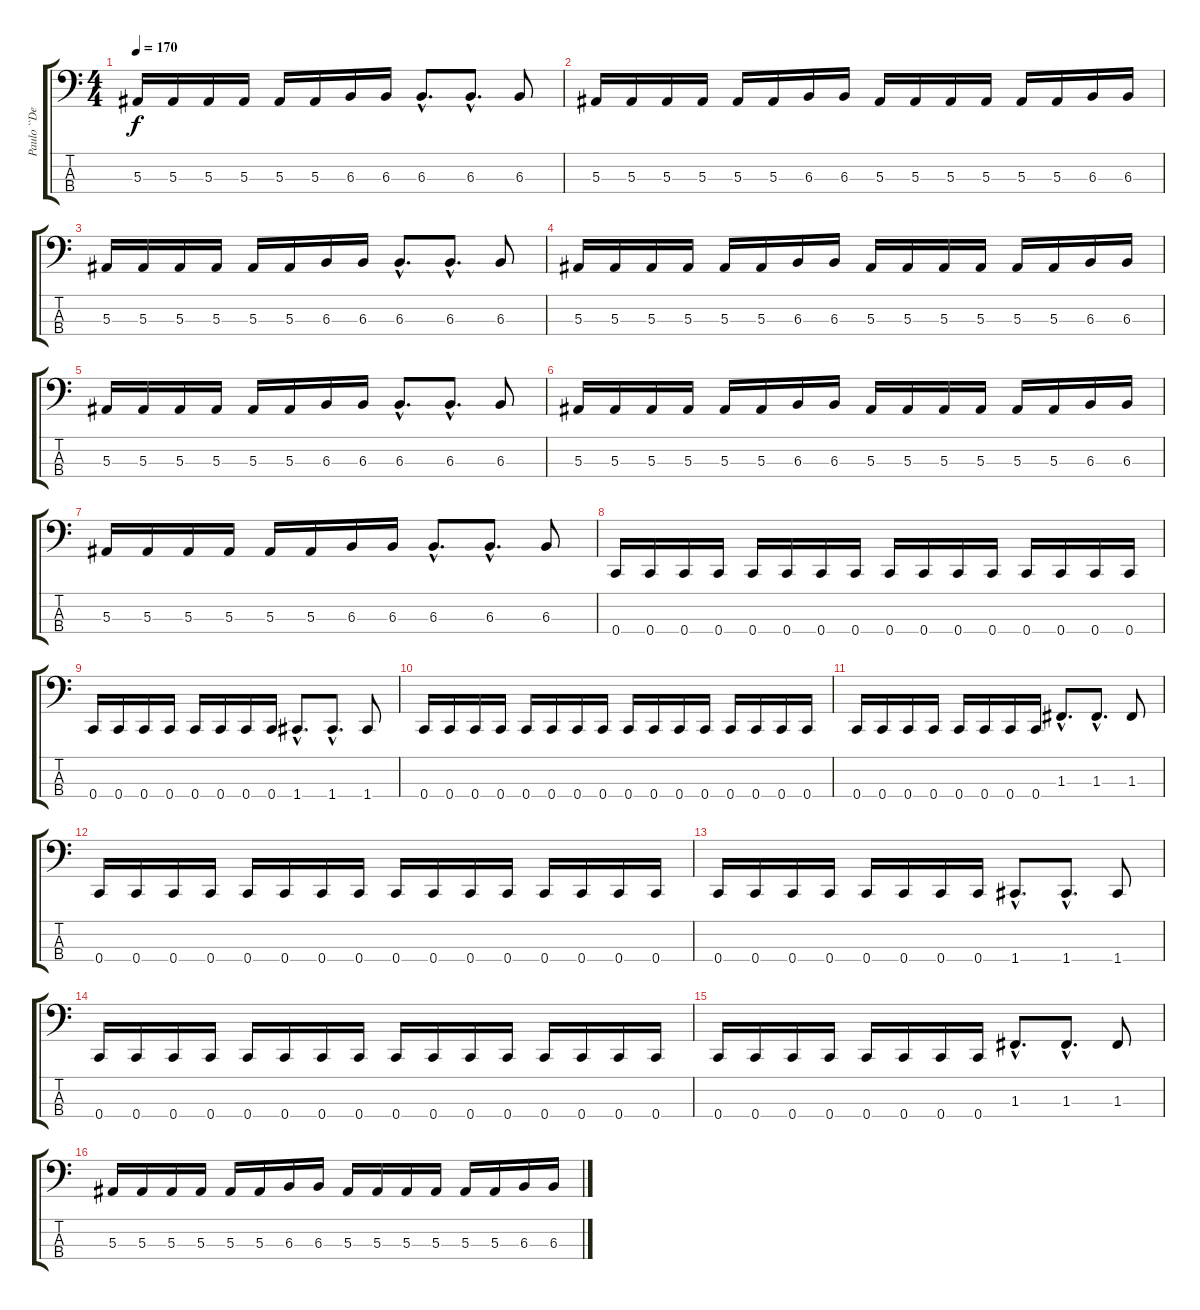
\track ("Paulo ``Destructor`` Pinto Jr" "Paulo ``De") {instrument electricbasspick}
\staff {score tabs}
\tuning (Eb2 Bb1 F1 C1) {hide}
\ts (4 4)
\tempo 170
\clef f4
\ks c
5.3.16{dy f} 5.3.16 5.3.16 5.3.16 5.3.16 5.3.16 6.3.16 6.3.16 6.3{hac}.8{d} 6.3{hac}.8{d} 6.3.8 |
5.3.16 5.3.16 5.3.16 5.3.16 5.3.16 5.3.16 6.3.16 6.3.16 5.3.16 5.3.16 5.3.16 5.3.16 5.3.16 5.3.16 6.3.16 6.3.16 |
5.3.16 5.3.16 5.3.16 5.3.16 5.3.16 5.3.16 6.3.16 6.3.16 6.3{hac}.8{d} 6.3{hac}.8{d} 6.3.8 |
5.3.16 5.3.16 5.3.16 5.3.16 5.3.16 5.3.16 6.3.16 6.3.16 5.3.16 5.3.16 5.3.16 5.3.16 5.3.16 5.3.16 6.3.16 6.3.16 |
5.3.16 5.3.16 5.3.16 5.3.16 5.3.16 5.3.16 6.3.16 6.3.16 6.3{hac}.8{d} 6.3{hac}.8{d} 6.3.8 |
5.3.16 5.3.16 5.3.16 5.3.16 5.3.16 5.3.16 6.3.16 6.3.16 5.3.16 5.3.16 5.3.16 5.3.16 5.3.16 5.3.16 6.3.16 6.3.16 |
5.3.16 5.3.16 5.3.16 5.3.16 5.3.16 5.3.16 6.3.16 6.3.16 6.3{hac}.8{d} 6.3{hac}.8{d} 6.3.8 |
0.4.16 0.4.16 0.4.16 0.4.16 0.4.16 0.4.16 0.4.16 0.4.16 0.4.16 0.4.16 0.4.16 0.4.16 0.4.16 0.4.16 0.4.16 0.4.16 |
0.4.16 0.4.16 0.4.16 0.4.16 0.4.16 0.4.16 0.4.16 0.4.16 1.4{hac}.8{d} 1.4{hac}.8{d} 1.4.8 |
0.4.16 0.4.16 0.4.16 0.4.16 0.4.16 0.4.16 0.4.16 0.4.16 0.4.16 0.4.16 0.4.16 0.4.16 0.4.16 0.4.16 0.4.16 0.4.16 |
0.4.16 0.4.16 0.4.16 0.4.16 0.4.16 0.4.16 0.4.16 0.4.16 1.3{hac}.8{d} 1.3{hac}.8{d} 1.3.8 |
0.4.16 0.4.16 0.4.16 0.4.16 0.4.16 0.4.16 0.4.16 0.4.16 0.4.16 0.4.16 0.4.16 0.4.16 0.4.16 0.4.16 0.4.16 0.4.16 |
0.4.16 0.4.16 0.4.16 0.4.16 0.4.16 0.4.16 0.4.16 0.4.16 1.4{hac}.8{d} 1.4{hac}.8{d} 1.4.8 |
0.4.16 0.4.16 0.4.16 0.4.16 0.4.16 0.4.16 0.4.16 0.4.16 0.4.16 0.4.16 0.4.16 0.4.16 0.4.16 0.4.16 0.4.16 0.4.16 |
0.4.16 0.4.16 0.4.16 0.4.16 0.4.16 0.4.16 0.4.16 0.4.16 1.3{hac}.8{d} 1.3{hac}.8{d} 1.3.8 |
5.3.16 5.3.16 5.3.16 5.3.16 5.3.16 5.3.16 6.3.16 6.3.16 5.3.16 5.3.16 5.3.16 5.3.16 5.3.16 5.3.16 6.3.16 6.3.16
